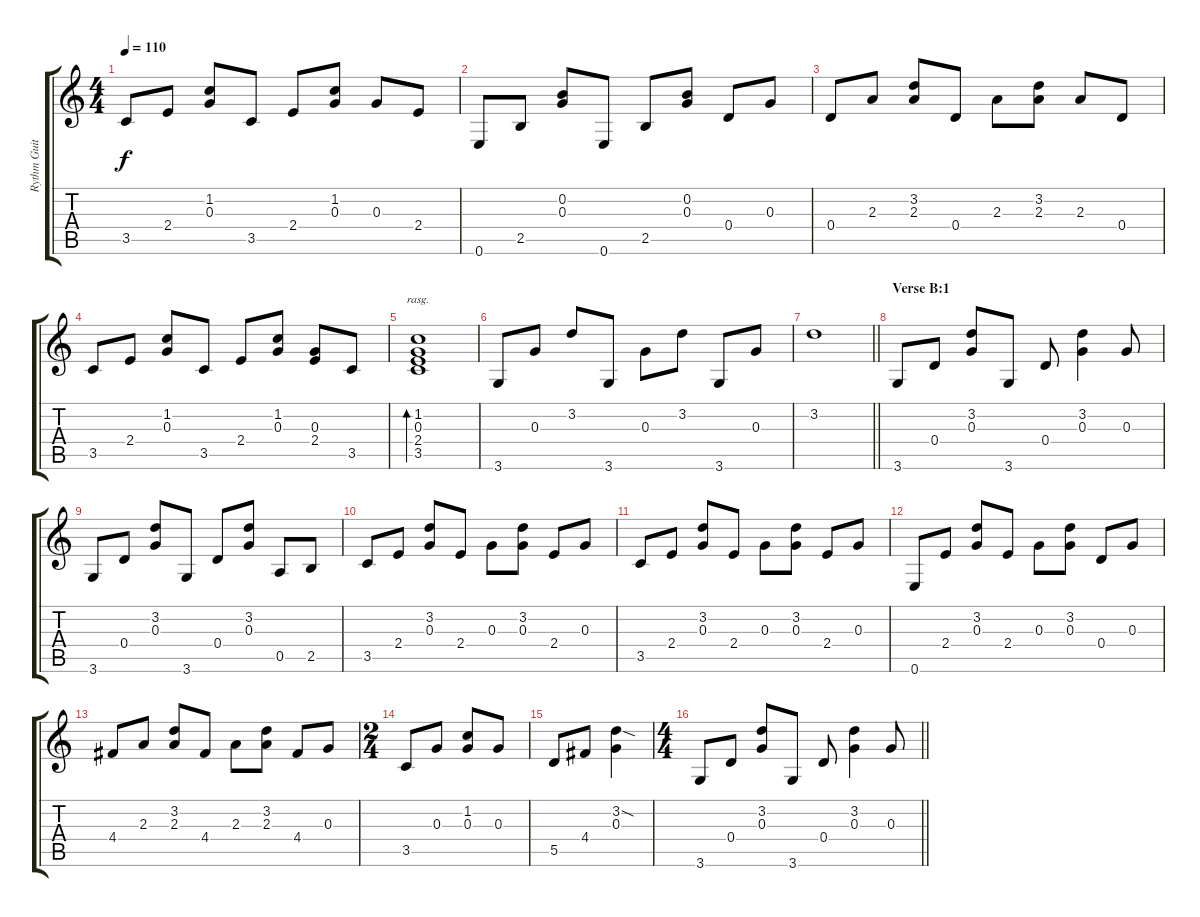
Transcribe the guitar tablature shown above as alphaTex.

\track ("Rythm Guitar" "Rythm Guit") {instrument acousticguitarsteel}
\staff {score tabs}
\tuning (E4 B3 G3 D3 A2 E2) {hide}
\ts (4 4)
\tempo 110
\clef g2
\ks c
3.5.8{dy f} 2.4.8 (1.2 0.3).8 3.5.8 2.4.8 (1.2 0.3).8 0.3.8 2.4.8 |
0.6.8 2.5.8 (0.2 0.3).8 0.6.8 2.5.8 (0.2 0.3).8 0.4.8 0.3.8 |
0.4.8 2.3.8 (3.2 2.3).8 0.4.8 2.3.8 (3.2 2.3).8 2.3.8 0.4.8 |
3.5.8 2.4.8 (1.2 0.3).8 3.5.8 2.4.8 (1.2 0.3).8 (0.3 2.4).8 3.5.8 |
(1.2 0.3 2.4 3.5).1{bd 60 rasg ii} |
3.6.8 0.3.8 3.2.8 3.6.8 0.3.8 3.2.8 3.6.8 0.3.8 |
\barLineRight lightlight
3.2.1 |
\section ("" "Verse B:1")
3.6.8 0.4.8 (3.2 0.3).8 3.6.8 0.4.8 (3.2 0.3).4 0.3.8 |
3.6.8 0.4.8 (3.2 0.3).8 3.6.8 0.4.8 (3.2 0.3).8 0.5.8 2.5.8 |
3.5.8 2.4.8 (3.2 0.3).8 2.4.8 0.3.8 (3.2 0.3).8 2.4.8 0.3.8 |
3.5.8 2.4.8 (3.2 0.3).8 2.4.8 0.3.8 (3.2 0.3).8 2.4.8 0.3.8 |
0.6.8 2.4.8 (3.2 0.3).8 2.4.8 0.3.8 (3.2 0.3).8 0.4.8 0.3.8 |
4.4.8 2.3.8 (3.2 2.3).8 4.4.8 2.3.8 (3.2 2.3).8 4.4.8 0.3.8 |
\ts (2 4)
3.5.8 0.3.8 (1.2 0.3).8 0.3.8 |
5.5.8 4.4.8 (3.2{sod} 0.3).4 |
\ts (4 4)
\barLineRight lightlight
3.6.8 0.4.8 (3.2 0.3).8 3.6.8 0.4.8 (3.2 0.3).4 0.3.8
